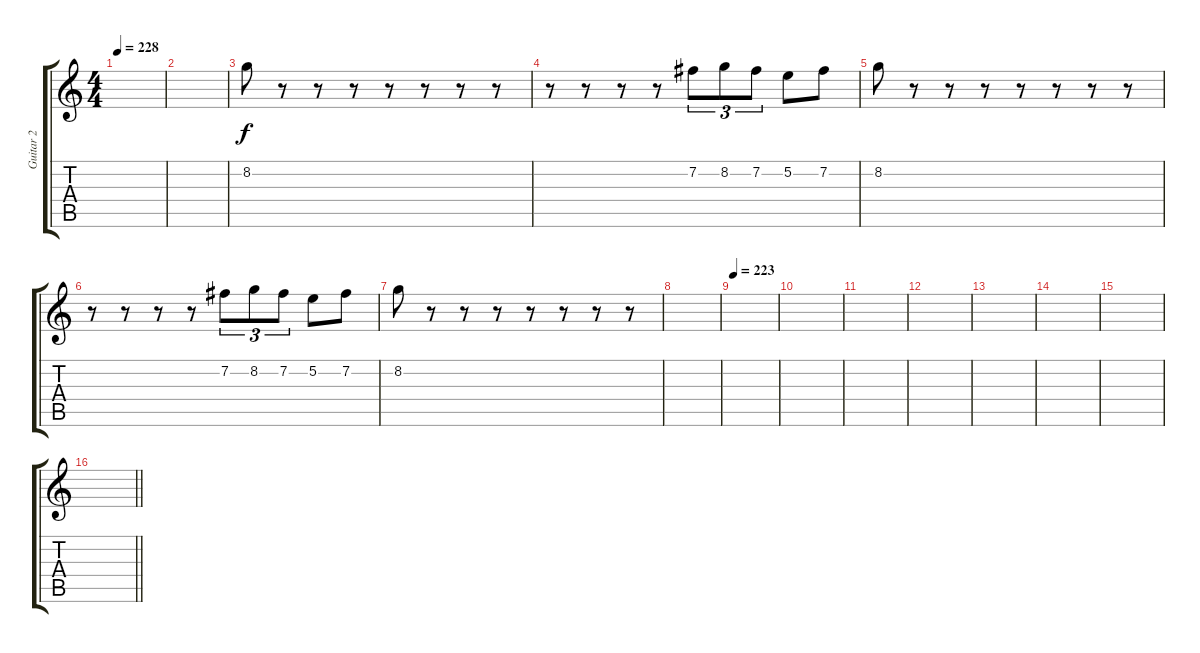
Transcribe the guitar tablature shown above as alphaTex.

\track ("Guitar 2" "Guitar 2") {instrument distortionguitar}
\staff {score tabs}
\tuning (E4 B3 G3 D3 A2 E2) {hide}
\ts (4 4)
\tempo 228
\clef g2
\ks c
|
|
8.2.8 r.8 r.8 r.8 r.8 r.8 r.8 r.8 |
r.8 r.8 r.8 r.8 7.2.8{tu (3 2)} 8.2.8{tu (3 2)} 7.2.8{tu (3 2)} 5.2.8 7.2.8 |
8.2.8 r.8 r.8 r.8 r.8 r.8 r.8 r.8 |
r.8 r.8 r.8 r.8 7.2.8{tu (3 2)} 8.2.8{tu (3 2)} 7.2.8{tu (3 2)} 5.2.8 7.2.8 |
8.2.8 r.8 r.8 r.8 r.8 r.8 r.8 r.8 |
|
\tempo 223
|
|
|
|
|
|
|
\barLineRight lightlight
